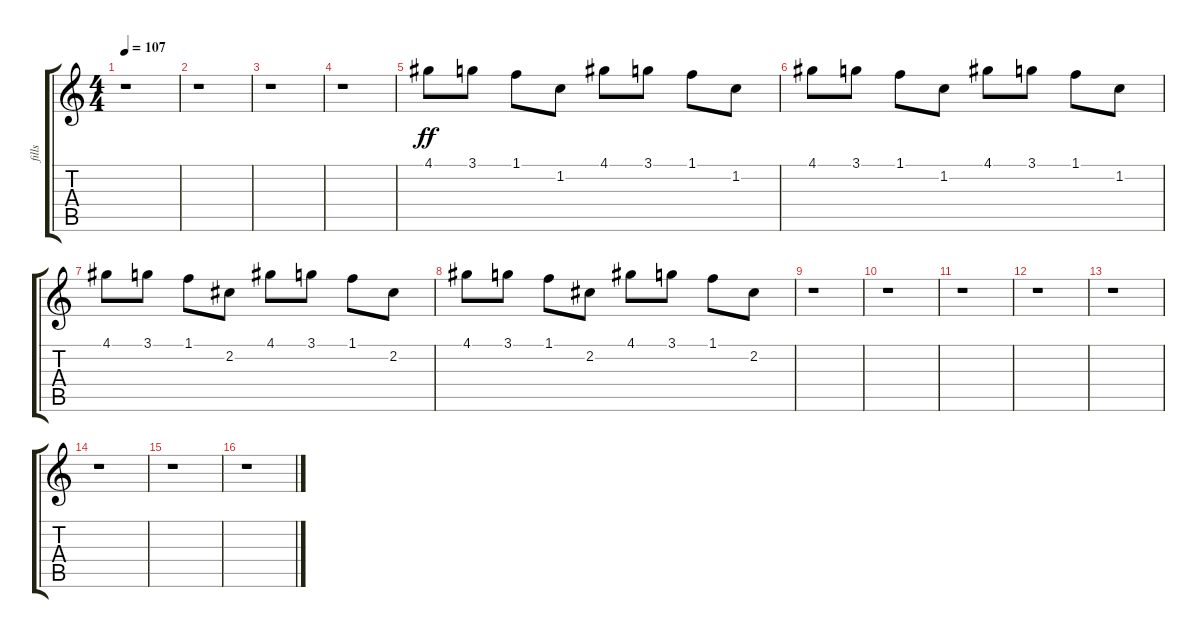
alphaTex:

\track ("fills" "fills") {instrument distortionguitar}
\staff {score tabs}
\tuning (E4 B3 G3 D3 A2 E2) {hide}
\ts (4 4)
\tempo 107
\clef g2
\ks c
r.1{dy ff} |
r.1 |
r.1 |
r.1 |
4.1.8 3.1.8 1.1.8 1.2.8 4.1.8 3.1.8 1.1.8 1.2.8 |
4.1.8 3.1.8 1.1.8 1.2.8 4.1.8 3.1.8 1.1.8 1.2.8 |
4.1.8 3.1.8 1.1.8 2.2.8 4.1.8 3.1.8 1.1.8 2.2.8 |
4.1.8 3.1.8 1.1.8 2.2.8 4.1.8 3.1.8 1.1.8 2.2.8 |
r.1 |
r.1 |
r.1 |
r.1 |
r.1 |
r.1 |
r.1 |
r.1
